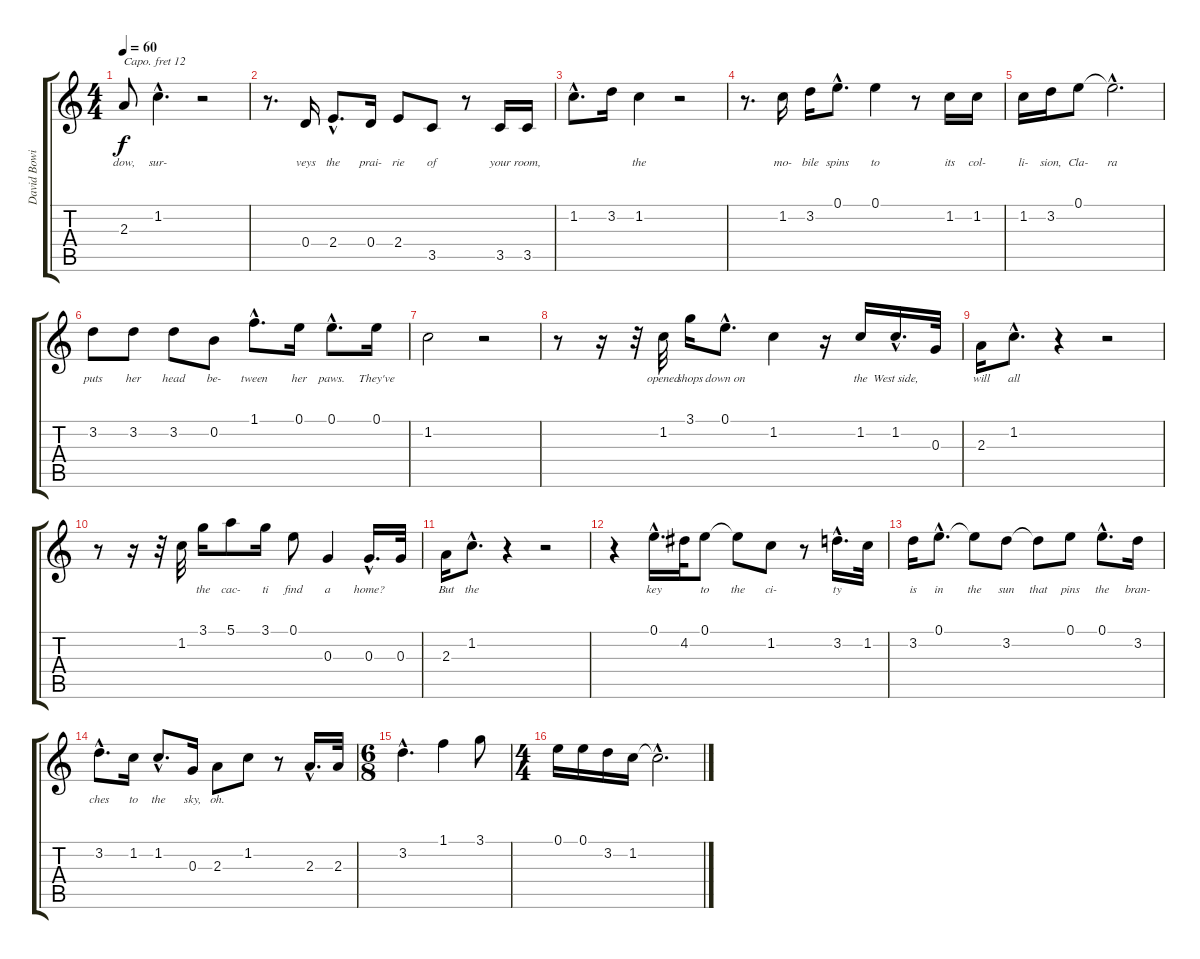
\track ("David Bowie" "David Bowi") {instrument flute}
\staff {score tabs}
\capo 12
\tuning (E4 B3 G3 D3 A2 E2) {hide}
\ts (4 4)
\tempo 60
\clef g2
\ks c
2.3.8{lyrics (0 "dow,") lyrics (1 "") lyrics (2 "") lyrics (3 "") lyrics (4 "") dy f} 1.2{hac}.4{d lyrics (0 "sur-") lyrics (1 "") lyrics (2 "") lyrics (3 "") lyrics (4 "")} r.2 |
r.8{d} 0.4.16{lyrics (0 "veys") lyrics (1 "") lyrics (2 "") lyrics (3 "") lyrics (4 "")} 2.4{hac}.8{d lyrics (0 "the") lyrics (1 "") lyrics (2 "") lyrics (3 "") lyrics (4 "")} 0.4.16{lyrics (0 "prai-") lyrics (1 "") lyrics (2 "") lyrics (3 "") lyrics (4 "")} 2.4.8{lyrics (0 "rie") lyrics (1 "") lyrics (2 "") lyrics (3 "") lyrics (4 "")} 3.5.8{lyrics (0 "of") lyrics (1 "") lyrics (2 "") lyrics (3 "") lyrics (4 "")} r.8 3.5.16{lyrics (0 "your") lyrics (1 "") lyrics (2 "") lyrics (3 "") lyrics (4 "")} 3.5.16{lyrics (0 "room, ") lyrics (1 "") lyrics (2 "") lyrics (3 "") lyrics (4 "")} |
1.2{hac}.8{d lyrics (0 "") lyrics (1 "") lyrics (2 "") lyrics (3 "") lyrics (4 "")} 3.2.16{lyrics (0 "") lyrics (1 "") lyrics (2 "") lyrics (3 "") lyrics (4 "")} 1.2.4{lyrics (0 "the") lyrics (1 "") lyrics (2 "") lyrics (3 "") lyrics (4 "")} r.2 |
r.8{d} 1.2.16{lyrics (0 "mo-") lyrics (1 "") lyrics (2 "") lyrics (3 "") lyrics (4 "")} 3.2.16{lyrics (0 "bile") lyrics (1 "") lyrics (2 "") lyrics (3 "") lyrics (4 "")} 0.1{hac}.8{d lyrics (0 "spins") lyrics (1 "") lyrics (2 "") lyrics (3 "") lyrics (4 "")} 0.1.4{lyrics (0 "to") lyrics (1 "") lyrics (2 "") lyrics (3 "") lyrics (4 "")} r.8 1.2.16{lyrics (0 "its") lyrics (1 "") lyrics (2 "") lyrics (3 "") lyrics (4 "")} 1.2.16{lyrics (0 "col-") lyrics (1 "") lyrics (2 "") lyrics (3 "") lyrics (4 "")} |
1.2.16{lyrics (0 "li-") lyrics (1 "") lyrics (2 "") lyrics (3 "") lyrics (4 "")} 3.2.16{lyrics (0 "sion, ") lyrics (1 "") lyrics (2 "") lyrics (3 "") lyrics (4 "")} 0.1.8{lyrics (0 "Cla-") lyrics (1 "") lyrics (2 "") lyrics (3 "") lyrics (4 "")} 0.1{hac t}.2{d lyrics (0 "ra") lyrics (1 "") lyrics (2 "") lyrics (3 "") lyrics (4 "")} |
3.2.8{lyrics (0 "puts") lyrics (1 "") lyrics (2 "") lyrics (3 "") lyrics (4 "")} 3.2.8{lyrics (0 "her") lyrics (1 "") lyrics (2 "") lyrics (3 "") lyrics (4 "")} 3.2.8{lyrics (0 "head") lyrics (1 "") lyrics (2 "") lyrics (3 "") lyrics (4 "")} 0.2.8{lyrics (0 "be-") lyrics (1 "") lyrics (2 "") lyrics (3 "") lyrics (4 "")} 1.1{hac}.8{d lyrics (0 "tween") lyrics (1 "") lyrics (2 "") lyrics (3 "") lyrics (4 "")} 0.1.16{lyrics (0 "her") lyrics (1 "") lyrics (2 "") lyrics (3 "") lyrics (4 "")} 0.1{hac}.8{d lyrics (0 "paws.") lyrics (1 "") lyrics (2 "") lyrics (3 "") lyrics (4 "")} 0.1.16{lyrics (0 "They've") lyrics (1 "") lyrics (2 "") lyrics (3 "") lyrics (4 "")} |
1.2.2{lyrics (0 "") lyrics (1 "") lyrics (2 "") lyrics (3 "") lyrics (4 "")} r.2 |
r.8 r.16 r.32 1.2.32{lyrics (0 "opened") lyrics (1 "") lyrics (2 "") lyrics (3 "") lyrics (4 "")} 3.1.16{lyrics (0 "shops") lyrics (1 "") lyrics (2 "") lyrics (3 "") lyrics (4 "")} 0.1{hac}.8{d lyrics (0 "down on") lyrics (1 "") lyrics (2 "") lyrics (3 "") lyrics (4 "")} 1.2.4{lyrics (0 "") lyrics (1 "") lyrics (2 "") lyrics (3 "") lyrics (4 "")} r.16 1.2.16{lyrics (0 "the") lyrics (1 "") lyrics (2 "") lyrics (3 "") lyrics (4 "")} 1.2{hac}.16{d lyrics (0 "West side,") lyrics (1 "") lyrics (2 "") lyrics (3 "") lyrics (4 "")} 0.3.32{lyrics (0 "") lyrics (1 "") lyrics (2 "") lyrics (3 "") lyrics (4 "")} |
2.3.16{lyrics (0 "will") lyrics (1 "") lyrics (2 "") lyrics (3 "") lyrics (4 "")} 1.2{hac}.8{d lyrics (0 "all ") lyrics (1 "") lyrics (2 "") lyrics (3 "") lyrics (4 "")} r.4 r.2 |
r.8 r.16 r.32 1.2.32{lyrics (0 "") lyrics (1 "") lyrics (2 "") lyrics (3 "") lyrics (4 "")} 3.1.16{lyrics (0 "the") lyrics (1 "") lyrics (2 "") lyrics (3 "") lyrics (4 "")} 5.1.8{lyrics (0 "cac-") lyrics (1 "") lyrics (2 "") lyrics (3 "") lyrics (4 "")} 3.1.16{lyrics (0 "ti") lyrics (1 "") lyrics (2 "") lyrics (3 "") lyrics (4 "")} 0.1.8{lyrics (0 "find") lyrics (1 "") lyrics (2 "") lyrics (3 "") lyrics (4 "")} 0.3.4{lyrics (0 "a") lyrics (1 "") lyrics (2 "") lyrics (3 "") lyrics (4 "")} 0.3{hac}.16{d lyrics (0 "home?") lyrics (1 "") lyrics (2 "") lyrics (3 "") lyrics (4 "")} 0.3.32{lyrics (0 "") lyrics (1 "") lyrics (2 "") lyrics (3 "") lyrics (4 "")} |
2.3.16{lyrics (0 "But") lyrics (1 "") lyrics (2 "") lyrics (3 "") lyrics (4 "")} 1.2{hac}.8{d lyrics (0 "the") lyrics (1 "") lyrics (2 "") lyrics (3 "") lyrics (4 "")} r.4 r.2 |
r.4 0.1{hac}.16{d lyrics (0 "key ") lyrics (1 "") lyrics (2 "") lyrics (3 "") lyrics (4 "")} 4.2.32{lyrics (0 "") lyrics (1 "") lyrics (2 "") lyrics (3 "") lyrics (4 "")} 0.1.8{lyrics (0 "to") lyrics (1 "") lyrics (2 "") lyrics (3 "") lyrics (4 "")} 0.1{t}.8{lyrics (0 "the") lyrics (1 "") lyrics (2 "") lyrics (3 "") lyrics (4 "")} 1.2.8{lyrics (0 "ci-") lyrics (1 "") lyrics (2 "") lyrics (3 "") lyrics (4 "")} r.8 3.2{hac}.16{d lyrics (0 "ty ") lyrics (1 "") lyrics (2 "") lyrics (3 "") lyrics (4 "")} 1.2.32{lyrics (0 "") lyrics (1 "") lyrics (2 "") lyrics (3 "") lyrics (4 "")} |
3.2.16{lyrics (0 "is") lyrics (1 "") lyrics (2 "") lyrics (3 "") lyrics (4 "")} 0.1{hac}.8{d lyrics (0 "in") lyrics (1 "") lyrics (2 "") lyrics (3 "") lyrics (4 "")} 0.1{t}.8{lyrics (0 "the") lyrics (1 "") lyrics (2 "") lyrics (3 "") lyrics (4 "")} 3.2.8{lyrics (0 "sun") lyrics (1 "") lyrics (2 "") lyrics (3 "") lyrics (4 "")} 3.2{t}.8{lyrics (0 "that") lyrics (1 "") lyrics (2 "") lyrics (3 "") lyrics (4 "")} 0.1.8{lyrics (0 "pins") lyrics (1 "") lyrics (2 "") lyrics (3 "") lyrics (4 "")} 0.1{hac}.8{d lyrics (0 "the") lyrics (1 "") lyrics (2 "") lyrics (3 "") lyrics (4 "")} 3.2.16{lyrics (0 "bran-") lyrics (1 "") lyrics (2 "") lyrics (3 "") lyrics (4 "")} |
3.2{hac}.8{d lyrics (0 "ches") lyrics (1 "") lyrics (2 "") lyrics (3 "") lyrics (4 "")} 1.2.16{lyrics (0 "to") lyrics (1 "") lyrics (2 "") lyrics (3 "") lyrics (4 "")} 1.2{hac}.8{d lyrics (0 "the") lyrics (1 "") lyrics (2 "") lyrics (3 "") lyrics (4 "")} 0.3.16{lyrics (0 "sky,") lyrics (1 "") lyrics (2 "") lyrics (3 "") lyrics (4 "")} 2.3.8{lyrics (0 "oh. ") lyrics (1 "") lyrics (2 "") lyrics (3 "") lyrics (4 "")} 1.2.8{lyrics (0 "") lyrics (1 "") lyrics (2 "") lyrics (3 "") lyrics (4 "")} r.8 2.3{hac}.16{d lyrics (0 "") lyrics (1 "") lyrics (2 "") lyrics (3 "") lyrics (4 "")} 2.3.32{lyrics (0 "") lyrics (1 "") lyrics (2 "") lyrics (3 "") lyrics (4 "")} |
\ts (6 8)
3.2{hac}.4{d lyrics (0 "") lyrics (1 "") lyrics (2 "") lyrics (3 "") lyrics (4 "")} 1.1.4{lyrics (0 "") lyrics (1 "") lyrics (2 "") lyrics (3 "") lyrics (4 "")} 3.1.8{lyrics (0 "") lyrics (1 "") lyrics (2 "") lyrics (3 "") lyrics (4 "")} |
\ts (4 4)
0.1.16{lyrics (0 "") lyrics (1 "") lyrics (2 "") lyrics (3 "") lyrics (4 "")} 0.1.16{lyrics (0 "") lyrics (1 "") lyrics (2 "") lyrics (3 "") lyrics (4 "")} 3.2.16{lyrics (0 "") lyrics (1 "") lyrics (2 "") lyrics (3 "") lyrics (4 "")} 1.2.16{lyrics (0 "") lyrics (1 "") lyrics (2 "") lyrics (3 "") lyrics (4 "")} 1.2{hac t}.2{d}
